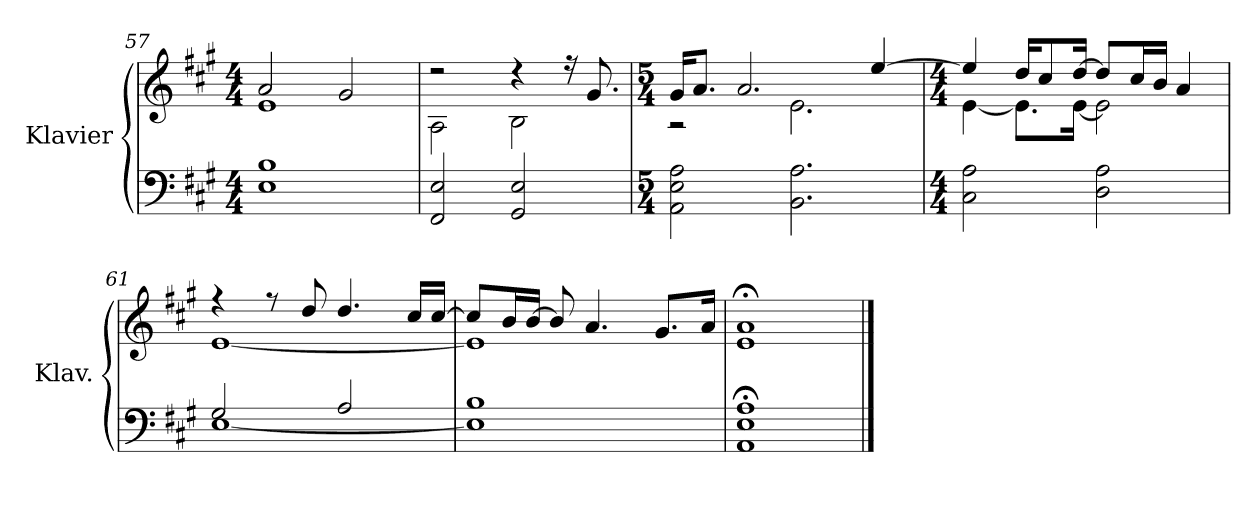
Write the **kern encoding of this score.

**kern	**kern
*part1	*part1
*staff2	*staff1
*I"Klavier	*
*I'Klav.	*
!!LO:LB:g=z
*clefF4	*clefG2
*k[f#c#g#]	*k[f#c#g#]
*M4/4	*M4/4
=57	=57
*	*^
1E 1B	2a/	1e
.	2g#/	.
=58	=58	=58
2FF#/ 2E/	2r	2A\
2GG#/ 2E/	4r	2B\
.	16r	.
.	8.g#/	.
=59	=59	=59
*M5/4	*M5/4	*
2AA\ 2E\ 2A\	16g#/KL	2r
.	8.a/J	.
.	2.a/	.
2.BB\ 2.A\	.	2.e\
.	[4ee/	.
=60	=60	=60
*M4/4	*M4/4	*
2C#\ 2A\	4ee/]	[4e\
.	16dd/KL	8.e\L]
.	8cc#/	.
.	[16dd/Jk	[16e\Jk
2D\ 2A\	8dd/L]	2e\]
.	16cc#/L	.
.	16b/JJ	.
.	4a/	.
=61	=61	=61
*^	*	*
2G#/	[1E	4r	[1e
.	.	8r	.
.	.	8dd/	.
2A/	.	4.dd/	.
.	.	16cc#/LL	.
.	.	[16cc#/JJ	.
*v	*v	*	*
!!LO:LB:g=z	!!
=62	=62	=62
1E] 1B	8cc#/L]	1e]
.	16b/L	.
.	[16b/JJ	.
.	8b/]	.
.	4.a/	.
.	8.g#/L	.
.	16a/Jk	.
*	*v	*v
=63	=63
1AA;< 1E;< 1A;<	1e;< 1a;<
==	==
*-	*-
